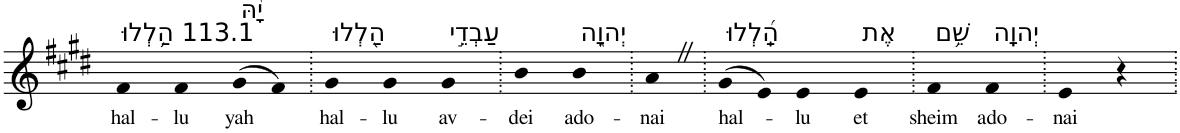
**kern	**text
*part1	*part1
*staff1	*staff1
*I"Piano	*
*I'Pno	*
*clefG2	*
*k[f#c#g#d#]	*
*E:	*
=1	=1
!LO:TX:a:t=113.1 הַ֥לְלוּ	!
!	!LO:LY:b
4f#	hal-
!	!LO:LY:b
4f#	-lu
!LO:TX:a:t=יָ֨הּ	!
!	!LO:LY:b
(>8g#	yah
8f#)	.
=2.	=2.
!LO:TX:a:t=הַ֭לְלוּ	!
!	!LO:LY:b
4g#	hal-
!	!LO:LY:b
4g#	-lu
!LO:TX:a:t=עַבְדֵ֣י	!
!	!LO:LY:b
4g#	av-
=3.	=3.
!	!LO:LY:b
4b	-dei
!LO:TX:a:t=יְהוָ֑ה	!
!	!LO:LY:b
4b	ado-
=4.	=4.
!	!LO:LY:b
4aZ	-nai
=5.	=5.
!LO:TX:a:t=הַֽ֝לְלוּ	!
!	!LO:LY:b
(>8g#	hal-
8e)	.
!	!LO:LY:b
4e	-lu
!LO:TX:a:t=אֶת	!
!	!LO:LY:b
4e	et
=6.	=6.
!LO:TX:a:t=שֵׁ֥ם	!
!	!LO:LY:b
4f#	sheim
!LO:TX:a:t=יְהוָֽה	!
!	!LO:LY:b
4f#	ado-
=7.	=7.
!	!LO:LY:b
4e	-nai
4r	.
=.	=.
*-	*-
